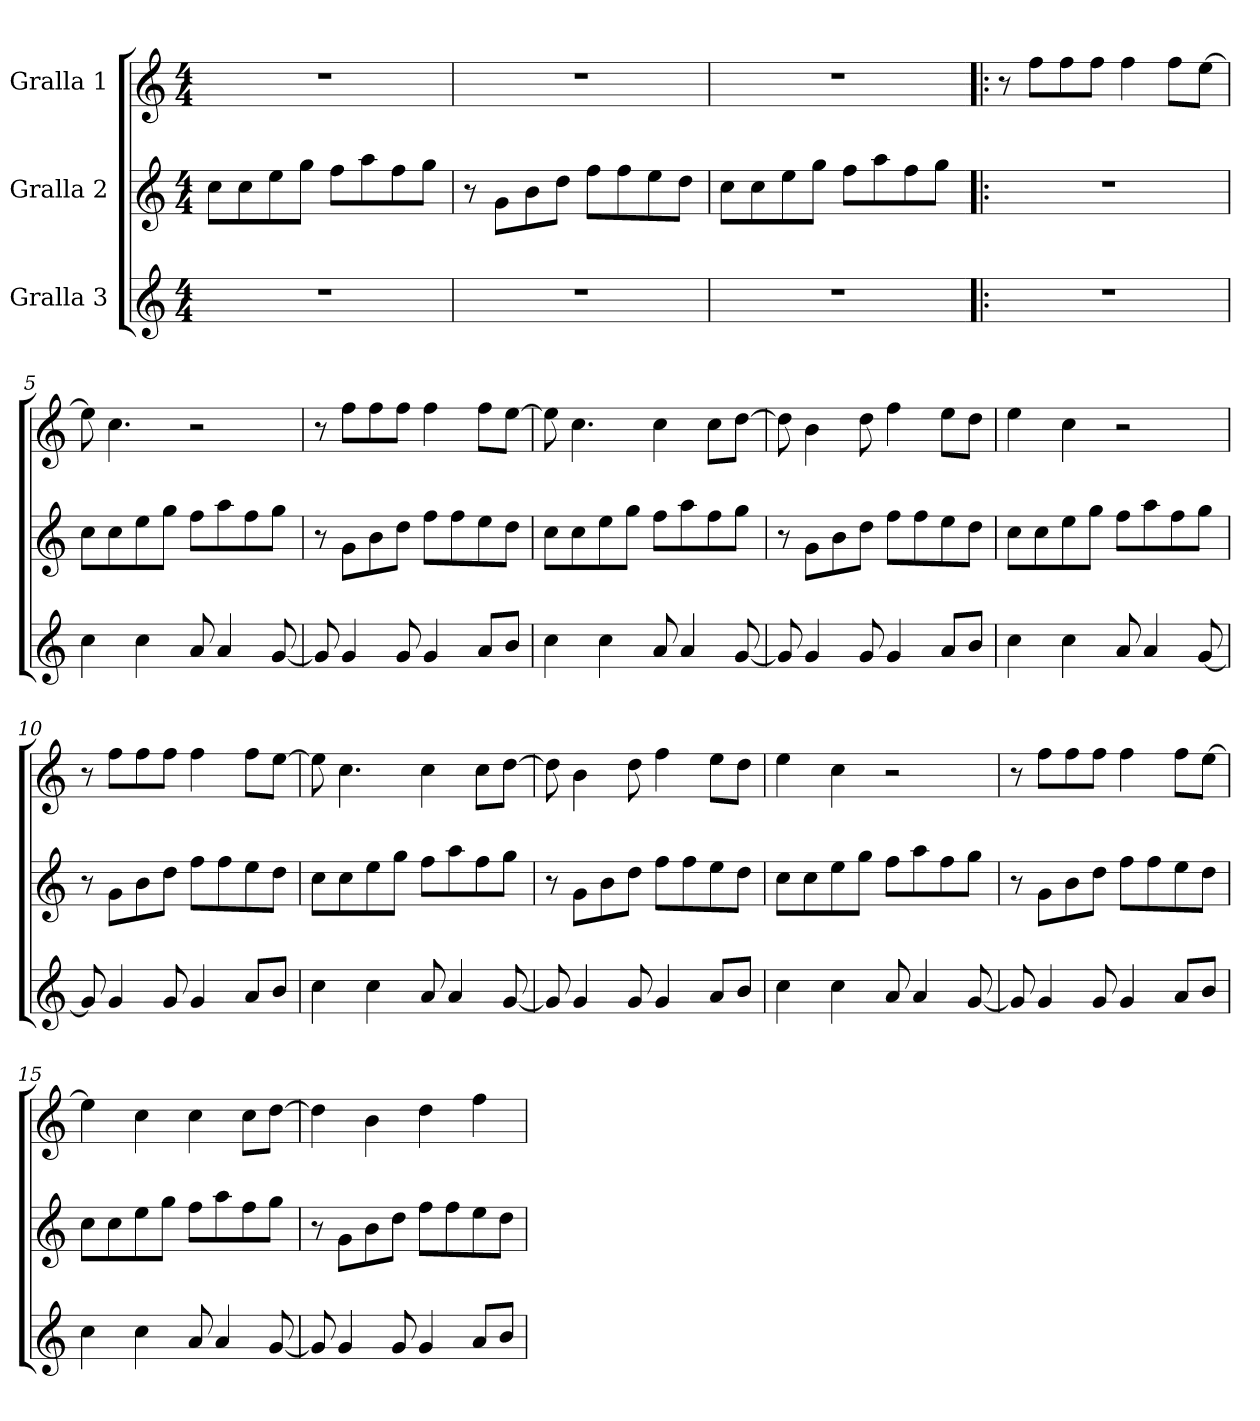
**kern	**kern	**kern
*part3	*part2	*part1
*staff3	*staff2	*staff1
*I"Gralla 3	*I"Gralla 2	*I"Gralla 1
*clefG2	*clefG2	*clefG2
*k[]	*k[]	*k[]
*M4/4	*M4/4	*M4/4
*MM120	*MM120	*MM120
=1	=1	=1
1r	8cc\L	1r
.	8cc\	.
.	8ee\	.
.	8gg\J	.
.	8ff\L	.
.	8aa\	.
.	8ff\	.
.	8gg\J	.
=2	=2	=2
1r	8r	1r
.	8g\L	.
.	8b\	.
.	8dd\J	.
.	8ff\L	.
.	8ff\	.
.	8ee\	.
.	8dd\J	.
=3	=3	=3
1r	8cc\L	1r
.	8cc\	.
.	8ee\	.
.	8gg\J	.
.	8ff\L	.
.	8aa\	.
.	8ff\	.
.	8gg\J	.
=4!|:	=4!|:	=4!|:
1r	1r	8r
.	.	8ff\L
.	.	8ff\
.	.	8ff\J
.	.	4ff\
.	.	8ff\L
.	.	[8ee\J
=5	=5	=5
4cc\	8cc\L	8ee\]
.	8cc\	4.cc\
4cc\	8ee\	.
.	8gg\J	.
8a/	8ff\L	2r
4a/	8aa\	.
.	8ff\	.
[8g/	8gg\J	.
=6	=6	=6
8g/]	8r	8r
4g/	8g\L	8ff\L
.	8b\	8ff\
8g/	8dd\J	8ff\J
4g/	8ff\L	4ff\
.	8ff\	.
8a/L	8ee\	8ff\L
8b/J	8dd\J	[8ee\J
!!LO:LB:g=z
=7	=7	=7
4cc\	8cc\L	8ee\]
.	8cc\	4.cc\
4cc\	8ee\	.
.	8gg\J	.
8a/	8ff\L	4cc\
4a/	8aa\	.
.	8ff\	8cc\L
[8g/	8gg\J	[8dd\J
=8	=8	=8
8g/]	8r	8dd\]
4g/	8g\L	4b\
.	8b\	.
8g/	8dd\J	8dd\
4g/	8ff\L	4ff\
.	8ff\	.
8a/L	8ee\	8ee\L
8b/J	8dd\J	8dd\J
!!LO:LB:g=z
=9	=9	=9
4cc\	8cc\L	4ee\
.	8cc\	.
4cc\	8ee\	4cc\
.	8gg\J	.
8a/	8ff\L	2r
4a/	8aa\	.
.	8ff\	.
[8g/	8gg\J	.
=10	=10	=10
8g/]	8r	8r
4g/	8g\L	8ff\L
.	8b\	8ff\
8g/	8dd\J	8ff\J
4g/	8ff\L	4ff\
.	8ff\	.
8a/L	8ee\	8ff\L
8b/J	8dd\J	[8ee\J
=11	=11	=11
4cc\	8cc\L	8ee\]
.	8cc\	4.cc\
4cc\	8ee\	.
.	8gg\J	.
8a/	8ff\L	4cc\
4a/	8aa\	.
.	8ff\	8cc\L
[8g/	8gg\J	[8dd\J
=12	=12	=12
8g/]	8r	8dd\]
4g/	8g\L	4b\
.	8b\	.
8g/	8dd\J	8dd\
4g/	8ff\L	4ff\
.	8ff\	.
8a/L	8ee\	8ee\L
8b/J	8dd\J	8dd\J
=13	=13	=13
4cc\	8cc\L	4ee\
.	8cc\	.
4cc\	8ee\	4cc\
.	8gg\J	.
8a/	8ff\L	2r
4a/	8aa\	.
.	8ff\	.
[8g/	8gg\J	.
=14	=14	=14
8g/]	8r	8r
4g/	8g\L	8ff\L
.	8b\	8ff\
8g/	8dd\J	8ff\J
4g/	8ff\L	4ff\
.	8ff\	.
8a/L	8ee\	8ff\L
8b/J	8dd\J	[8ee\J
!!LO:LB:g=z
=15	=15	=15
4cc\	8cc\L	4ee\]
.	8cc\	.
4cc\	8ee\	4cc\
.	8gg\J	.
8a/	8ff\L	4cc\
4a/	8aa\	.
.	8ff\	8cc\L
[8g/	8gg\J	[8dd\J
=16	=16	=16
8g/]	8r	4dd\]
4g/	8g\L	.
.	8b\	4b\
8g/	8dd\J	.
4g/	8ff\L	4dd\
.	8ff\	.
8a/L	8ee\	4ff\
8b/J	8dd\J	.
=	=	=
*-	*-	*-
